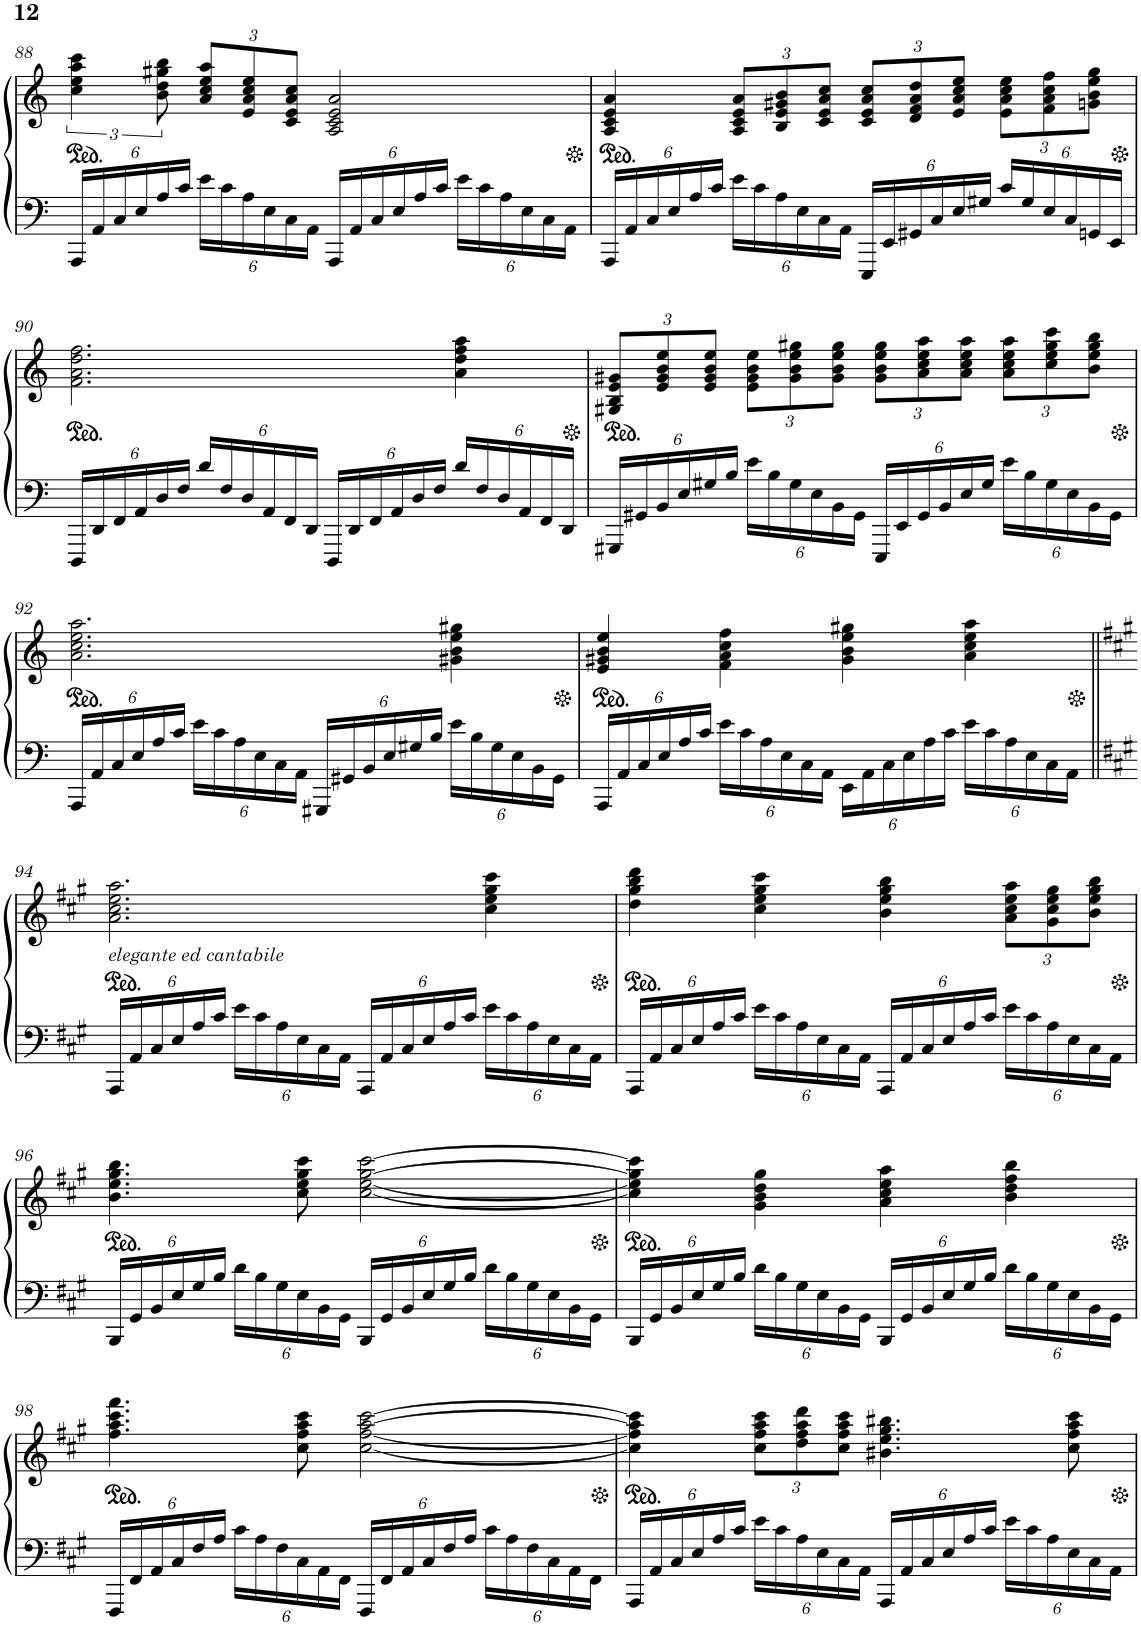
**kern	**kern
*part1	*part1
*staff2	*staff1
*I"Piano	*
*I'Pno.	*
!!LO:PB:g=z
*clefF4	*clefG2
*k[]	*k[]
*M4/4	*M4/4
*Xbrackettup	*
*	*ped
=88	=88
24AAA/LL	6cc\ 6ee\ 6aa\ 6ccc\
24AA/	.
24C/	.
24E/	.
24A/	12b\ 12dd\ 12gg#X\ 12bb\
24c/JJ	.
*	*Xbrackettup
24e\LL	12a/ 12cc/ 12ee/ 12aa/L
24c\	.
24A\	12e/ 12a/ 12cc/ 12ee/
24E\	.
24C\	12c/ 12e/ 12a/ 12cc/J
24AA\JJ	.
24AAA/LL	2A/ 2c/ 2e/ 2a/
24AA/	.
24C/	.
24E/	.
24A/	.
24c/JJ	.
24e\LL	.
24c\	.
24A\	.
24E\	.
24C\	.
24AA\JJ	.
=89	=89
*	*Xped
*	*ped
24AAA/LL	4A/ 4c/ 4e/ 4a/
24AA/	.
24C/	.
24E/	.
24A/	.
24c/JJ	.
24e\LL	12A/ 12c/ 12e/ 12a/L
24c\	.
24A\	12B/ 12e/ 12g#X/ 12b/
24E\	.
24C\	12c/ 12e/ 12a/ 12cc/J
24AA\JJ	.
24EEE/LL	12c/ 12e/ 12a/ 12cc/L
24EE/	.
24GG#X/	12d/ 12f/ 12a/ 12dd/
24C/	.
24E/	12e/ 12a/ 12cc/ 12ee/J
24G#X/JJ	.
24c/LL	12e\ 12a\ 12cc\ 12ee\L
24G#/	.
24E/	12f\ 12a\ 12cc\ 12ff\
24C/	.
24GGn/	12gn\ 12b\ 12ee\ 12gg\J
24EE/JJ	.
!!LO:LB:g=z
=90	=90
*	*Xped
*	*ped
24DDD/LL	2.f\ 2.a\ 2.dd\ 2.ff\
24DD/	.
24FF/	.
24AA/	.
24D/	.
24F/JJ	.
24d/LL	.
24F/	.
24D/	.
24AA/	.
24FF/	.
24DD/JJ	.
24DDD/LL	.
24DD/	.
24FF/	.
24AA/	.
24D/	.
24F/JJ	.
24d/LL	4a\ 4dd\ 4ff\ 4aa\
24F/	.
24D/	.
24AA/	.
24FF/	.
24DD/JJ	.
=91	=91
*	*Xped
*	*ped
24GGG#X/LL	12G#X/ 12B/ 12e/ 12g#X/L
24GG#X/	.
24BB/	12e/ 12g#/ 12b/ 12ee/
24E/	.
24G#X/	12e/ 12g#/ 12b/ 12ee/J
24B/JJ	.
24e\LL	12e\ 12g#\ 12b\ 12ee\L
24B\	.
24G#\	12g#\ 12b\ 12ee\ 12gg#X\
24E\	.
24BB\	12g#\ 12b\ 12ee\ 12gg#\J
24GG#\JJ	.
24EEE/LL	12g#\ 12b\ 12ee\ 12gg#\L
24EE/	.
24GG#/	12a\ 12cc\ 12ee\ 12aa\
24BB/	.
24E/	12a\ 12cc\ 12ee\ 12aa\J
24G#/JJ	.
24e\LL	12a\ 12cc\ 12ee\ 12aa\L
24B\	.
24G#\	12cc\ 12ee\ 12gg#\ 12ccc\
24E\	.
24BB\	12b\ 12ee\ 12gg#\ 12bb\J
24GG#\JJ	.
!!LO:LB:g=z
=92	=92
*	*Xped
*	*ped
24AAA/LL	2.a\ 2.cc\ 2.ee\ 2.aa\
24AA/	.
24C/	.
24E/	.
24A/	.
24c/JJ	.
24e\LL	.
24c\	.
24A\	.
24E\	.
24C\	.
24AA\JJ	.
24GGG#X/LL	.
24GG#X/	.
24BB/	.
24E/	.
24G#X/	.
24B/JJ	.
24e\LL	4g#X\ 4b\ 4ee\ 4gg#X\
24B\	.
24G#\	.
24E\	.
24BB\	.
24GG#\JJ	.
=93	=93
*	*Xped
*	*ped
24AAA/LL	4e/ 4g#X/ 4b/ 4ee/
24AA/	.
24C/	.
24E/	.
24A/	.
24c/JJ	.
24e\LL	4f\ 4a\ 4cc\ 4ff\
24c\	.
24A\	.
24E\	.
24C\	.
24AA\JJ	.
24EE\LL	4g#\ 4b\ 4ee\ 4gg#X\
24AA\	.
24C\	.
24E\	.
24A\	.
24c\JJ	.
24e\LL	4a\ 4cc\ 4ee\ 4aa\
24c\	.
24A\	.
24E\	.
24C\	.
24AA\JJ	.
!!LO:LB:g=z
=94||	=94||
*k[f#c#g#]	*k[f#c#g#]
*	*Xped
*	*ped
!	!LO:TX:b:i:t=elegante ed cantabile
24AAA/LL	2.a\ 2.cc#\ 2.ee\ 2.aa\
24AA/	.
24C#/	.
24E/	.
24A/	.
24c#/JJ	.
24e\LL	.
24c#\	.
24A\	.
24E\	.
24C#\	.
24AA\JJ	.
24AAA/LL	.
24AA/	.
24C#/	.
24E/	.
24A/	.
24c#/JJ	.
24e\LL	4cc#\ 4ee\ 4gg#\ 4ccc#\
24c#\	.
24A\	.
24E\	.
24C#\	.
24AA\JJ	.
=95	=95
*	*Xped
*	*ped
24AAA/LL	4dd\ 4gg#\ 4bb\ 4ddd\
24AA/	.
24C#/	.
24E/	.
24A/	.
24c#/JJ	.
24e\LL	4cc#\ 4ee\ 4gg#\ 4ccc#\
24c#\	.
24A\	.
24E\	.
24C#\	.
24AA\JJ	.
24AAA/LL	4b\ 4ee\ 4gg#\ 4bb\
24AA/	.
24C#/	.
24E/	.
24A/	.
24c#/JJ	.
24e\LL	12a\ 12cc#\ 12ee\ 12aa\L
24c#\	.
24A\	12g#\ 12cc#\ 12ee\ 12gg#\
24E\	.
24C#\	12b\ 12ee\ 12gg#\ 12bb\J
24AA\JJ	.
!!LO:LB:g=z
=96	=96
*	*Xped
*	*ped
24BBB/LL	4.b\ 4.ee\ 4.gg#\ 4.bb\
24GG#/	.
24BB/	.
24E/	.
24G#/	.
24B/JJ	.
24d\LL	.
24B\	.
24G#\	.
24E\	8cc#\ 8ee\ 8gg#\ 8ccc#\
24BB\	.
24GG#\JJ	.
24BBB/LL	[2cc#\ [2ee\ [2gg#\ [2ccc#\
24GG#/	.
24BB/	.
24E/	.
24G#/	.
24B/JJ	.
24d\LL	.
24B\	.
24G#\	.
24E\	.
24BB\	.
24GG#\JJ	.
=97	=97
*	*Xped
*	*ped
24BBB/LL	4cc#\] 4ee\] 4gg#\] 4ccc#\]
24GG#/	.
24BB/	.
24E/	.
24G#/	.
24B/JJ	.
24d\LL	4g#\ 4b\ 4dd\ 4gg#\
24B\	.
24G#\	.
24E\	.
24BB\	.
24GG#\JJ	.
24BBB/LL	4a\ 4cc#\ 4ee\ 4aa\
24GG#/	.
24BB/	.
24E/	.
24G#/	.
24B/JJ	.
24d\LL	4b\ 4dd\ 4ff#\ 4bb\
24B\	.
24G#\	.
24E\	.
24BB\	.
24GG#\JJ	.
!!LO:LB:g=z
=98	=98
*	*Xped
*	*ped
24FFF#/LL	4.ff#\ 4.aa\ 4.ccc#\ 4.fff#\
24FF#/	.
24AA/	.
24C#/	.
24F#/	.
24A/JJ	.
24c#\LL	.
24A\	.
24F#\	.
24C#\	8cc#\ 8ff#\ 8aa\ 8ccc#\
24AA\	.
24FF#\JJ	.
24FFF#/LL	[2cc#\ [2ff#\ [2aa\ [2ccc#\
24FF#/	.
24AA/	.
24C#/	.
24F#/	.
24A/JJ	.
24c#\LL	.
24A\	.
24F#\	.
24C#\	.
24AA\	.
24FF#\JJ	.
=99	=99
*	*Xped
*	*ped
24AAA/LL	4cc#\] 4ff#\] 4aa\] 4ccc#\]
24AA/	.
24C#/	.
24E/	.
24A/	.
24c#/JJ	.
24e\LL	12cc#\ 12ff#\ 12aa\ 12ccc#\L
24c#\	.
24A\	12dd\ 12ff#\ 12aa\ 12ddd\
24E\	.
24C#\	12cc#\ 12ff#\ 12aa\ 12ccc#\J
24AA\JJ	.
24AAA/LL	4.b#X\ 4.ee\ 4.gg#\ 4.bb#X\
24AA/	.
24C#/	.
24E/	.
24A/	.
24c#/JJ	.
24e\LL	.
24c#\	.
24A\	.
24E\	8cc#\ 8ff#\ 8aa\ 8ccc#\
24C#\	.
24AA\JJ	.
*	*Xped
=	=
*-	*-
